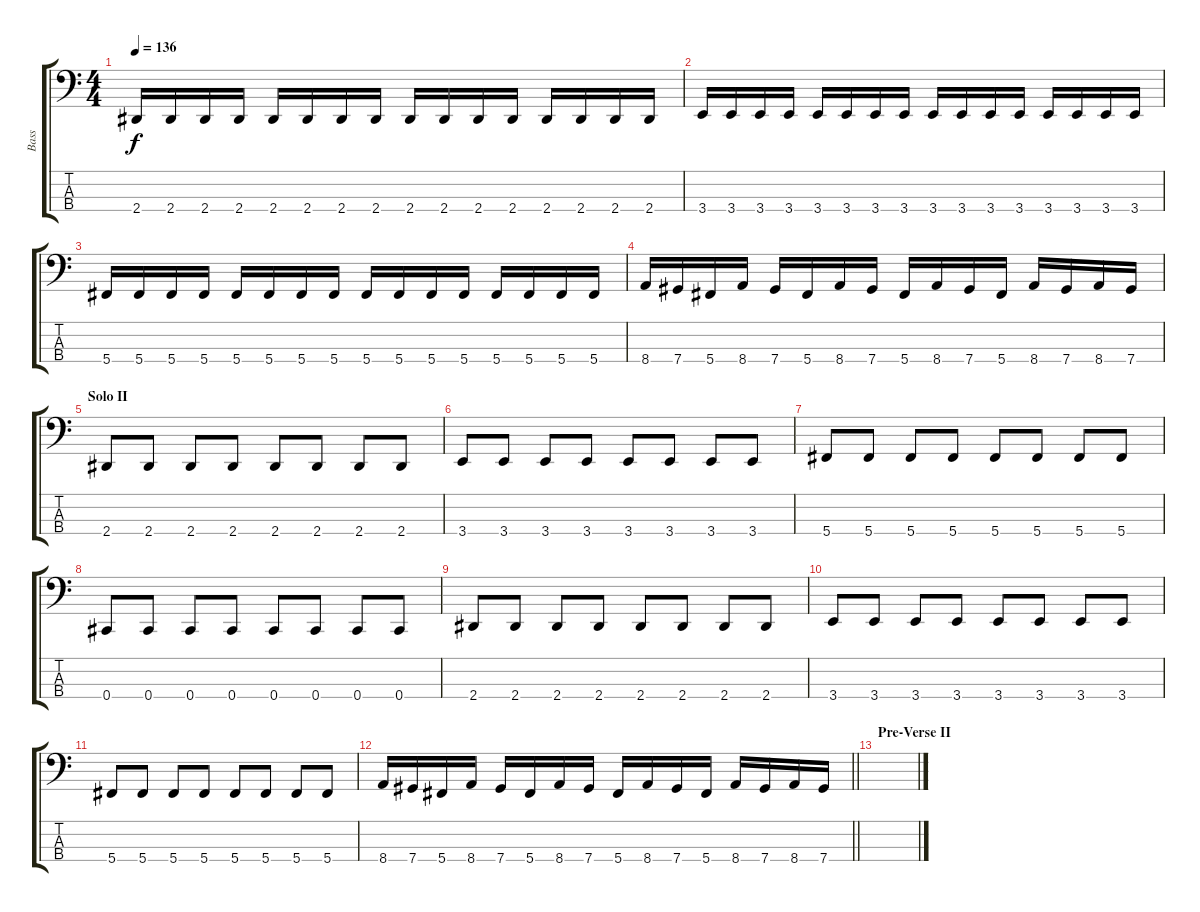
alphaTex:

\track ("Bass" "Bass") {instrument electricbasspick}
\staff {score tabs}
\tuning (Gb2 Db2 Ab1 Db1) {hide}
\ts (4 4)
\tempo 136
\clef f4
\ks c
2.4.16{dy f} 2.4.16 2.4.16 2.4.16 2.4.16 2.4.16 2.4.16 2.4.16 2.4.16 2.4.16 2.4.16 2.4.16 2.4.16 2.4.16 2.4.16 2.4.16 |
3.4.16 3.4.16 3.4.16 3.4.16 3.4.16 3.4.16 3.4.16 3.4.16 3.4.16 3.4.16 3.4.16 3.4.16 3.4.16 3.4.16 3.4.16 3.4.16 |
5.4.16 5.4.16 5.4.16 5.4.16 5.4.16 5.4.16 5.4.16 5.4.16 5.4.16 5.4.16 5.4.16 5.4.16 5.4.16 5.4.16 5.4.16 5.4.16 |
8.4.16 7.4.16 5.4.16 8.4.16 7.4.16 5.4.16 8.4.16 7.4.16 5.4.16 8.4.16 7.4.16 5.4.16 8.4.16 7.4.16 8.4.16 7.4.16 |
\section ("" "Solo II")
2.4.8 2.4.8 2.4.8 2.4.8 2.4.8 2.4.8 2.4.8 2.4.8 |
3.4.8 3.4.8 3.4.8 3.4.8 3.4.8 3.4.8 3.4.8 3.4.8 |
5.4.8 5.4.8 5.4.8 5.4.8 5.4.8 5.4.8 5.4.8 5.4.8 |
0.4.8 0.4.8 0.4.8 0.4.8 0.4.8 0.4.8 0.4.8 0.4.8 |
2.4.8 2.4.8 2.4.8 2.4.8 2.4.8 2.4.8 2.4.8 2.4.8 |
3.4.8 3.4.8 3.4.8 3.4.8 3.4.8 3.4.8 3.4.8 3.4.8 |
5.4.8 5.4.8 5.4.8 5.4.8 5.4.8 5.4.8 5.4.8 5.4.8 |
\barLineRight lightlight
8.4.16 7.4.16 5.4.16 8.4.16 7.4.16 5.4.16 8.4.16 7.4.16 5.4.16 8.4.16 7.4.16 5.4.16 8.4.16 7.4.16 8.4.16 7.4.16 |
\section ("" "Pre-Verse II")
